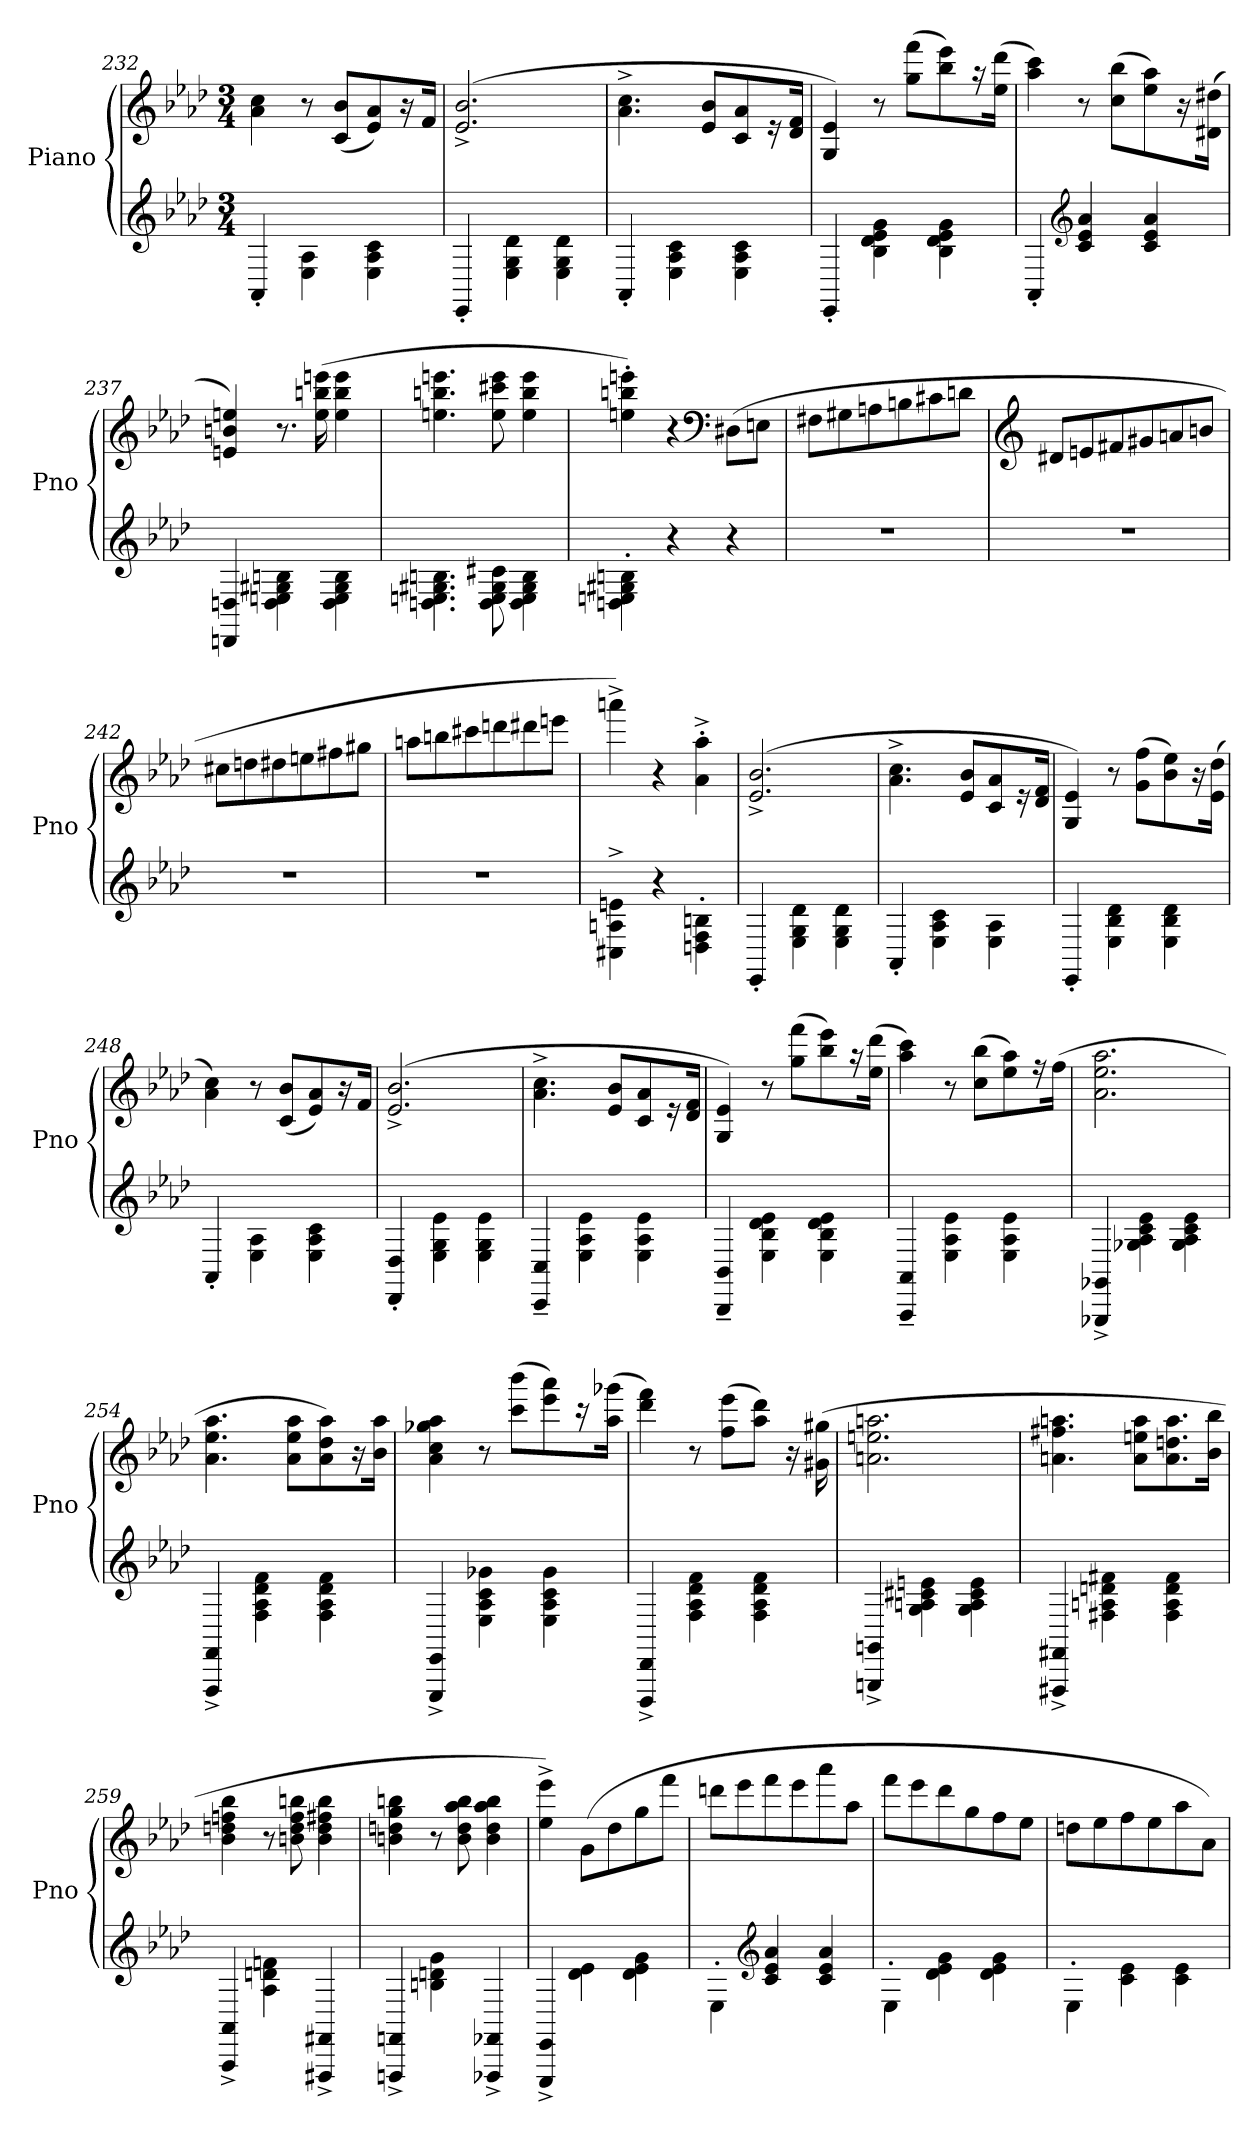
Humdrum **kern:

**kern	**kern
*part1	*part1
*staff2	*staff1
*I"Piano	*
*I'Pno	*
*clefG2	*clefG2
*k[b-e-a-d-]	*k[b-e-a-d-]
*M3/4	*M3/4
=232	=232
4AA-'/	4a-\ 4cc\
4E-\ 4A-\	8r
.	(8c/ 8b-/L
4E-\ 4A-\ 4c\	8e-/ 8a-/)
.	16r
.	16f/Jk
=233	=233
4EE-'/	(2.e-^/ 2.b-^/
4E-\ 4G\ 4d-\	.
4E-\ 4G\ 4d-\	.
=234	=234
4AA-'/	4.a-^\ 4.cc^\
4E-\ 4A-\ 4c\	.
.	8e-/ 8b-/L
4E-\ 4A-\ 4c\	8c/ 8a-/
.	16r
.	16d-/ 16f/Jk
=235	=235
4EE-'/	4G/ 4e-/)
4B-\ 4d-\ 4e-\ 4g\	8r
.	(8gg\ 8fff\L
4B-\ 4d-\ 4e-\ 4g\	8bb-\ 8eee-\)
.	16r
.	(16ee-\ 16ddd-\Jk
=236	=236
4AA-'/	4aa-\ 4ccc\)
*clefG2	*
4c/ 4e-/ 4a-/	8r
.	(8cc\ 8bb-\L
4c/ 4e-/ 4a-/	8ee-\ 8aa-\)
.	16r
.	(16d#X\ 16dd#X\Jk
=237	=237
4DDn/ 4Dn/	4en/ 4bn/ 4een/)
4D\ 4En\ 4G#X\ 4Bn\	8.r
.	(16ee\ 16bbn\ 16eeen\
4D\ 4E\ 4G#\ 4B\	4ee\ 4bb\ 4eee\
=238	=238
4.Dn\ 4.En\ 4.G#X\ 4.Bn\	4.een\ 4.bbn\ 4.eeen\
8D\ 8E\ 8G#\ 8c#X\	8ee\ 8ccc#X\ 8eee\
4D\ 4E\ 4G#\ 4B\	4ee\ 4bb\ 4eee\
=239	=239
4Dn'\ 4En'\ 4G#X'\ 4Bn'\	4een'\ 4bbn'\ 4eeen'\)
4r	4r
*	*clefF4
4r	(8D#X\L
.	8En\J
=240	=240
2.r	8F#X\L
.	8G#X\
.	8An\
.	8Bn\
.	8c#X\
.	8dn\J
=241	=241
*	*clefG2
2.r	8d#X/L
.	8en/
.	8f#X/
.	8g#X/
.	8an/
.	8bn/J
=242	=242
2.r	8cc#X\L
.	8ddn\
.	8dd#X\
.	8een\
.	8ff#X\
.	8gg#X\J
=243	=243
2.r	8aan\L
.	8bbn\
.	8ccc#X\
.	8dddn\
.	8ddd#X\
.	8eeen\J
=244	=244
4C#X^\ 4An^\ 4en^\	4aaan^\)
4r	4r
4Dn'\ 4F'\ 4Bn'\	4a-'^\ 4aa-'^\
=245	=245
4EE-'/	(2.e-^/ 2.b-^/
4E-\ 4G\ 4d-\	.
4E-\ 4G\ 4d-\	.
=246	=246
4AA-'/	4.a-^\ 4.cc^\
4E-\ 4A-\ 4c\	.
.	8e-/ 8b-/L
4E-\ 4A-\	8c/ 8a-/
.	16r
.	16d-/ 16f/Jk
=247	=247
4EE-'/	4G/ 4e-/)
4E-\ 4B-\ 4d-\	8r
.	(8g\ 8ff\L
4E-\ 4B-\ 4d-\	8b-\ 8ee-\)
.	16r
.	(16e-\ 16dd-\Jk
=248	=248
4AA-'/	4a-\ 4cc\)
4E-\ 4A-\	8r
.	(8c/ 8b-/L
4E-\ 4A-\ 4c\	8e-/ 8a-/)
.	16r
.	16f/Jk
=249	=249
4DD-'/ 4D-'/	(2.e-^/ 2.b-^/
4E-\ 4G\ 4e-\	.
4E-\ 4G\ 4e-\	.
=250	=250
4CC~/ 4C~/	4.a-^\ 4.cc^\
4E-\ 4A-\ 4e-\	.
.	8e-/ 8b-/L
4E-\ 4A-\ 4e-\	8c/ 8a-/
.	16r
.	16d-/ 16f/Jk
=251	=251
4BBB-~/ 4BB-~/	4G/ 4e-/)
4E-\ 4B-\ 4d-\ 4e-\	8r
.	(8gg\ 8fff\L
4E-\ 4B-\ 4d-\ 4e-\	8bb-\ 8eee-\)
.	16r
.	(16ee-\ 16ddd-\Jk
=252	=252
4AAA-~/ 4AA-~/	4aa-\ 4ccc\)
4E-\ 4A-\ 4e-\	8r
.	(8cc\ 8bb-\L
4E-\ 4A-\ 4e-\	8ee-\ 8aa-\)
.	16r
.	(16ff\Jk
=253	=253
4GGG-X^/ 4GG-X^/	2.a-\ 2.ee-\ 2.aa-\
4G-X\ 4A-\ 4c\ 4e-\	.
4G-\ 4A-\ 4c\ 4e-\	.
=254	=254
4FFF^/ 4FF^/	4.a-\ 4.ee-\ 4.aa-\
4F\ 4A-\ 4d-\ 4f\	.
.	8a-\ 8ee-\ 8aa-\L
4F\ 4A-\ 4d-\ 4f\	8a-\ 8dd-\ 8aa-\)
.	16r
.	16b-\ 16aa-\Jk
=255	=255
4EEE-^/ 4EE-^/	4a-\ 4cc\ 4gg-X\ 4aa-\
4E-\ 4A-\ 4c\ 4g-X\	8r
.	(8ccc\ 8bbb-\L
4E-\ 4A-\ 4c\ 4g-\	8eee-\ 8aaa-\)
.	16r
.	(16aa-\ 16ggg-X\Jk
=256	=256
4DDD-^/ 4DD-^/	4ddd-\ 4fff\)
4F\ 4A-\ 4d-\ 4f\	8r
.	(8ff\ 8eee-\L
4F\ 4A-\ 4d-\ 4f\	8aa-\ 8ddd-\J)
.	16r
.	(16g#X\ 16gg#X\
=257	=257
4GGGn^/ 4GGn^/	2.an\ 2.een\ 2.aan\
4G\ 4An\ 4c#X\ 4en\	.
4G\ 4A\ 4c#\ 4e\	.
=258	=258
4FFF#X^/ 4FF#X^/	4.an\ 4.ff#X\ 4.aan\
4F#X\ 4An\ 4dn\ 4f#X\	.
.	8a\ 8een\ 8aa\L
4F#\ 4A\ 4d\ 4f#\	8.a\ 8.ddn\ 8.aa\
.	16b-\ 16bb-\Jk
=259	=259
4AAA-^/ 4AA-^/	4b-\ 4ddn\ 4ffn\ 4bb-\
4A-\ 4dn\ 4fn\	8r
.	8bn\ 8dd\ 8ff\ 8bbn\
4FFF#X^/ 4FF#X^/	4b\ 4dd\ 4ff#X\ 4bb\
=260	=260
4FFFn^/ 4FFn^/	4bn\ 4ddn\ 4gg\ 4bbn\
4Bn\ 4dn\ 4g\	8r
.	8b\ 8dd\ 8aa-\ 8bb\
4FFF-X^/ 4FF-X^/	4b\ 4dd\ 4aa-\ 4bb\
=261	=261
4EEE-^/ 4EE-^/	4ee-^\ 4eee-^\)
4d-\ 4e-\	(8g\L
.	8dd-\
4d-\ 4e-\ 4g\	8gg\
.	8fff\J
=262	=262
4E-'\	8dddn\L
.	8eee-\
*clefG2	*
4c/ 4e-/ 4a-/	8fff\
.	8eee-\
4c/ 4e-/ 4a-/	8aaa-\
.	8aa-\J
=263	=263
4E-'\	8fff\L
.	8eee-\
4d-\ 4e-\ 4g\	8ddd-\
.	8gg\
4d-\ 4e-\ 4g\	8ff\
.	8ee-\J
=264	=264
4E-'\	8ddn\L
.	8ee-\
4c\ 4e-\	8ff\
.	8ee-\
4c\ 4e-\	8aa-\
.	8a-\J)
=	=
*-	*-
